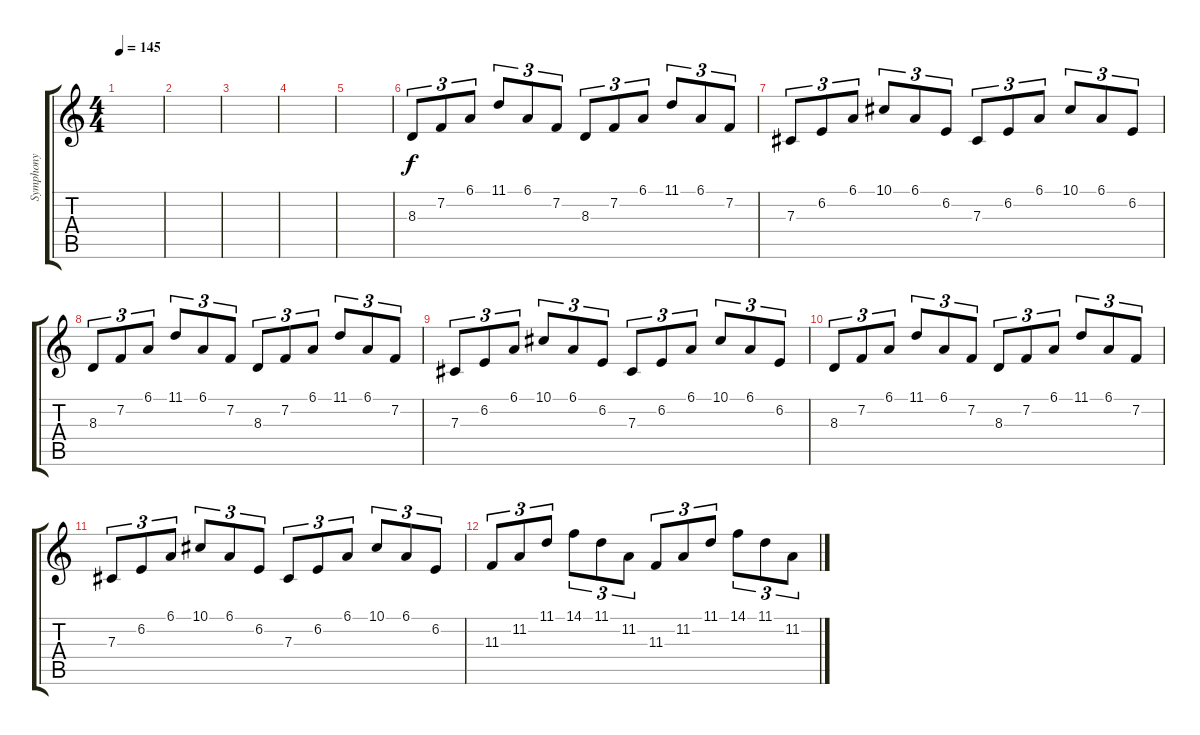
\track ("Symphony" "Symphony") {instrument violin}
\staff {score tabs}
\tuning (Eb4 Bb3 Gb3 Db3 Ab2 Db2) {hide}
\ts (4 4)
\tempo 145
\clef g2
\ks c
|
|
|
|
|
8.3.8{tu (3 2)} 7.2.8{tu (3 2)} 6.1.8{tu (3 2)} 11.1.8{tu (3 2)} 6.1.8{tu (3 2)} 7.2.8{tu (3 2)} 8.3.8{tu (3 2)} 7.2.8{tu (3 2)} 6.1.8{tu (3 2)} 11.1.8{tu (3 2)} 6.1.8{tu (3 2)} 7.2.8{tu (3 2)} |
7.3.8{tu (3 2)} 6.2.8{tu (3 2)} 6.1.8{tu (3 2)} 10.1.8{tu (3 2)} 6.1.8{tu (3 2)} 6.2.8{tu (3 2)} 7.3.8{tu (3 2)} 6.2.8{tu (3 2)} 6.1.8{tu (3 2)} 10.1.8{tu (3 2)} 6.1.8{tu (3 2)} 6.2.8{tu (3 2)} |
8.3.8{tu (3 2)} 7.2.8{tu (3 2)} 6.1.8{tu (3 2)} 11.1.8{tu (3 2)} 6.1.8{tu (3 2)} 7.2.8{tu (3 2)} 8.3.8{tu (3 2)} 7.2.8{tu (3 2)} 6.1.8{tu (3 2)} 11.1.8{tu (3 2)} 6.1.8{tu (3 2)} 7.2.8{tu (3 2)} |
7.3.8{tu (3 2)} 6.2.8{tu (3 2)} 6.1.8{tu (3 2)} 10.1.8{tu (3 2)} 6.1.8{tu (3 2)} 6.2.8{tu (3 2)} 7.3.8{tu (3 2)} 6.2.8{tu (3 2)} 6.1.8{tu (3 2)} 10.1.8{tu (3 2)} 6.1.8{tu (3 2)} 6.2.8{tu (3 2)} |
8.3.8{tu (3 2)} 7.2.8{tu (3 2)} 6.1.8{tu (3 2)} 11.1.8{tu (3 2)} 6.1.8{tu (3 2)} 7.2.8{tu (3 2)} 8.3.8{tu (3 2)} 7.2.8{tu (3 2)} 6.1.8{tu (3 2)} 11.1.8{tu (3 2)} 6.1.8{tu (3 2)} 7.2.8{tu (3 2)} |
7.3.8{tu (3 2)} 6.2.8{tu (3 2)} 6.1.8{tu (3 2)} 10.1.8{tu (3 2)} 6.1.8{tu (3 2)} 6.2.8{tu (3 2)} 7.3.8{tu (3 2)} 6.2.8{tu (3 2)} 6.1.8{tu (3 2)} 10.1.8{tu (3 2)} 6.1.8{tu (3 2)} 6.2.8{tu (3 2)} |
11.3.8{tu (3 2)} 11.2.8{tu (3 2)} 11.1.8{tu (3 2)} 14.1.8{tu (3 2)} 11.1.8{tu (3 2)} 11.2.8{tu (3 2)} 11.3.8{tu (3 2)} 11.2.8{tu (3 2)} 11.1.8{tu (3 2)} 14.1.8{tu (3 2)} 11.1.8{tu (3 2)} 11.2.8{tu (3 2)}
